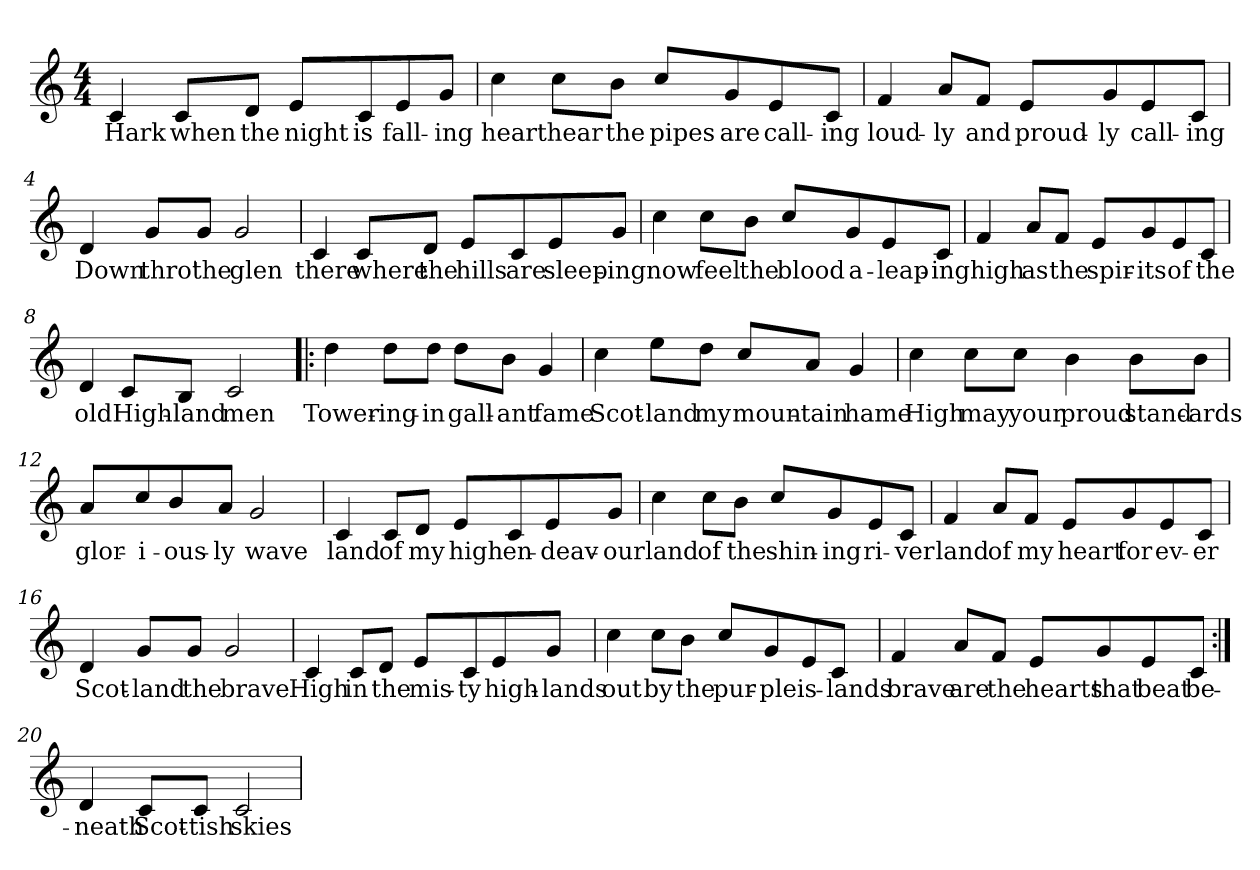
**kern	**text
*part1	*part1
*staff1	*staff1
*clefG2	*
*k[]	*
*C:	*
*M4/4	*
=1	=1
4c/	Hark
8c/L	when
8d/J	the
8e/L	night
8c/	is
8e/	fall-
8g/J	-ing
=2	=2
4cc\	heart
8cc\L	hear
8b\J	the
8cc/L	pipes
8g/	are
8e/	call-
8c/J	-ing
=3	=3
4f/	loud-
8a/L	-ly
8f/J	and
8e/L	proud-
8g/	-ly
8e/	call-
8c/J	-ing
!!LO:LB:g=z
=4	=4
4d/	Down
8g/L	thro'
8g/J	the
2g/	glen
=5	=5
4c/	there
8c/L	where
8d/J	the
8e/L	hills
8c/	are
8e/	sleep-
8g/J	-ing
=6	=6
4cc\	now
8cc\L	feel
8b\J	the
8cc/L	blood
8g/	a-
8e/	-leap-
8c/J	-ing
!!LO:LB:g=z
=7	=7
4f/	high
8a/L	as
8f/J	the
8e/L	spir-
8g/	-its
8e/	of
8c/J	the
=8	=8
4d/	old
8c/L	High-
8B/J	-land
2c/	men
!!LO:LB:g=z
=9!|:	=9!|:
4dd\	Tower-
8dd\L	-ing-
8dd\J	in
8dd\L	gall-
8b\J	-ant
4g/	fame
=10	=10
4cc\	Scot-
8ee\L	-land
8dd\J	my
8cc/L	moun-
8a/J	-tain
4g/	hame
=11	=11
4cc\	High
8cc\L	may
8cc\J	your
4b\	proud
8b\L	stand-
8b\J	-ards
!!LO:LB:g=z
=12	=12
8a/L	glor-
8cc/	-i-
8b/	-ous-
8a/J	-ly
2g/	wave
=13	=13
4c/	land
8c/L	of
8d/J	my
8e/L	high
8c/	en-
8e/	-deav-
8g/J	-our
=14	=14
4cc\	land
8cc\L	of
8b\J	the
8cc/L	shin-
8g/	-ing
8e/	ri-
8c/J	-ver
!!LO:LB:g=z
=15	=15
4f/	land
8a/L	of
8f/J	my
8e/L	heart
8g/	for
8e/	ev-
8c/J	-er
=16	=16
4d/	Scot-
8g/L	-land
8g/J	the
2g/	brave
=17	=17
4c/	High
8c/L	in
8d/J	the
8e/L	mis-
8c/	-ty
8e/	high-
8g/J	-lands
!!LO:LB:g=z
=18	=18
4cc\	out
8cc\L	by
8b\J	the
8cc/L	pur-
8g/	-ple
8e/	is-
8c/J	-lands
=19	=19
4f/	brave
8a/L	are
8f/J	the
8e/L	hearts
8g/	that
8e/	beat
8c/J	be-
=20:|!	=20:|!
4d/	neath
8c/L	Scot-
8c/J	-tish
2c/	skies
=	=
*-	*-
